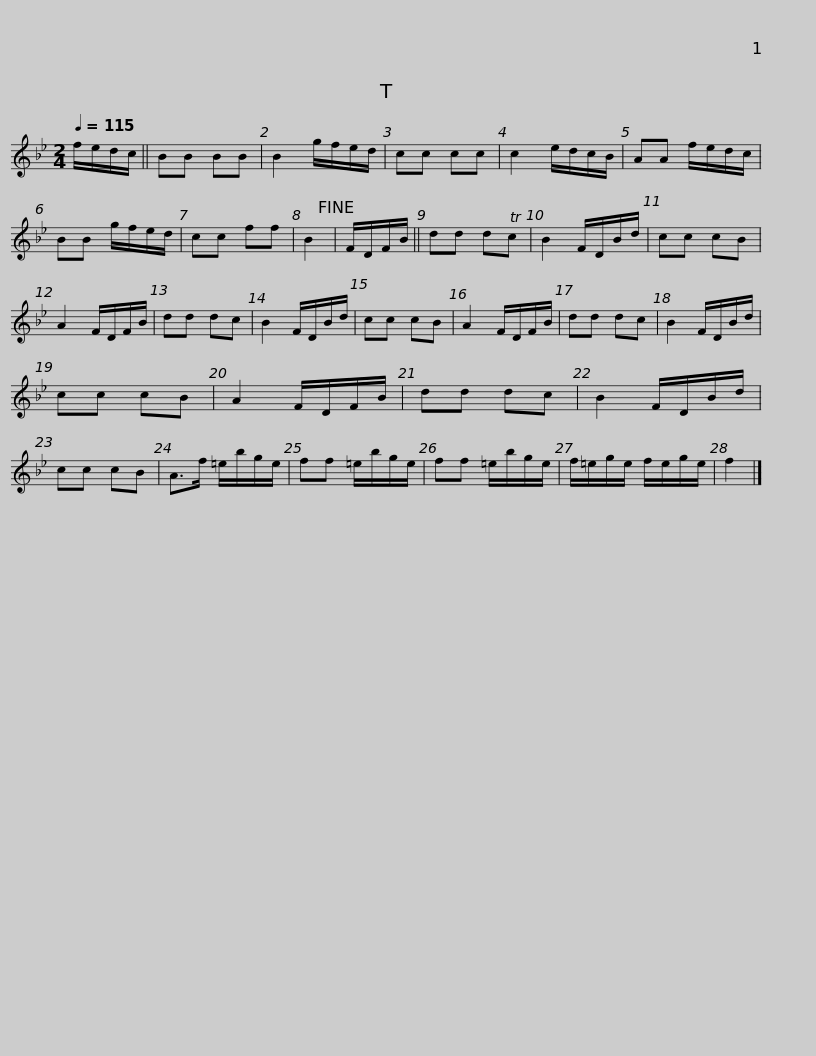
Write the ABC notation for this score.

X:1
L:1/8
Q:1/4=115
M:2/4
I:linebreak $
K:Bb
V:1 treble
V:1
 f/e/d/c/ || BB BB | B2 g/f/e/d/ | cc cc | c2 e/d/c/B/ |$ %5
 AA f/e/d/c/ | BB g/f/e/d/ | cc ff | B2!fine! | F/D/F/B/ ||$ %10
 dd dTc | B2 F/D/B/d/ | cc cB | A2 F/D/F/B/ |$ dd dc | %15
 B2 F/D/B/d/ | cc cB | A2 F/D/F/B/ |$ dd dc | B2 F/D/B/d/ | %20
 cc cB | A2 F/D/F/B/ |$ dd dc | B2 F/D/B/d/ | cc cB | %25
 A>f =e/b/g/e/ |$ ff =e/b/g/e/ | ff =e/b/g/e/ | f/=e/g/e/ f/e/g/e/ | f2 |] %30
